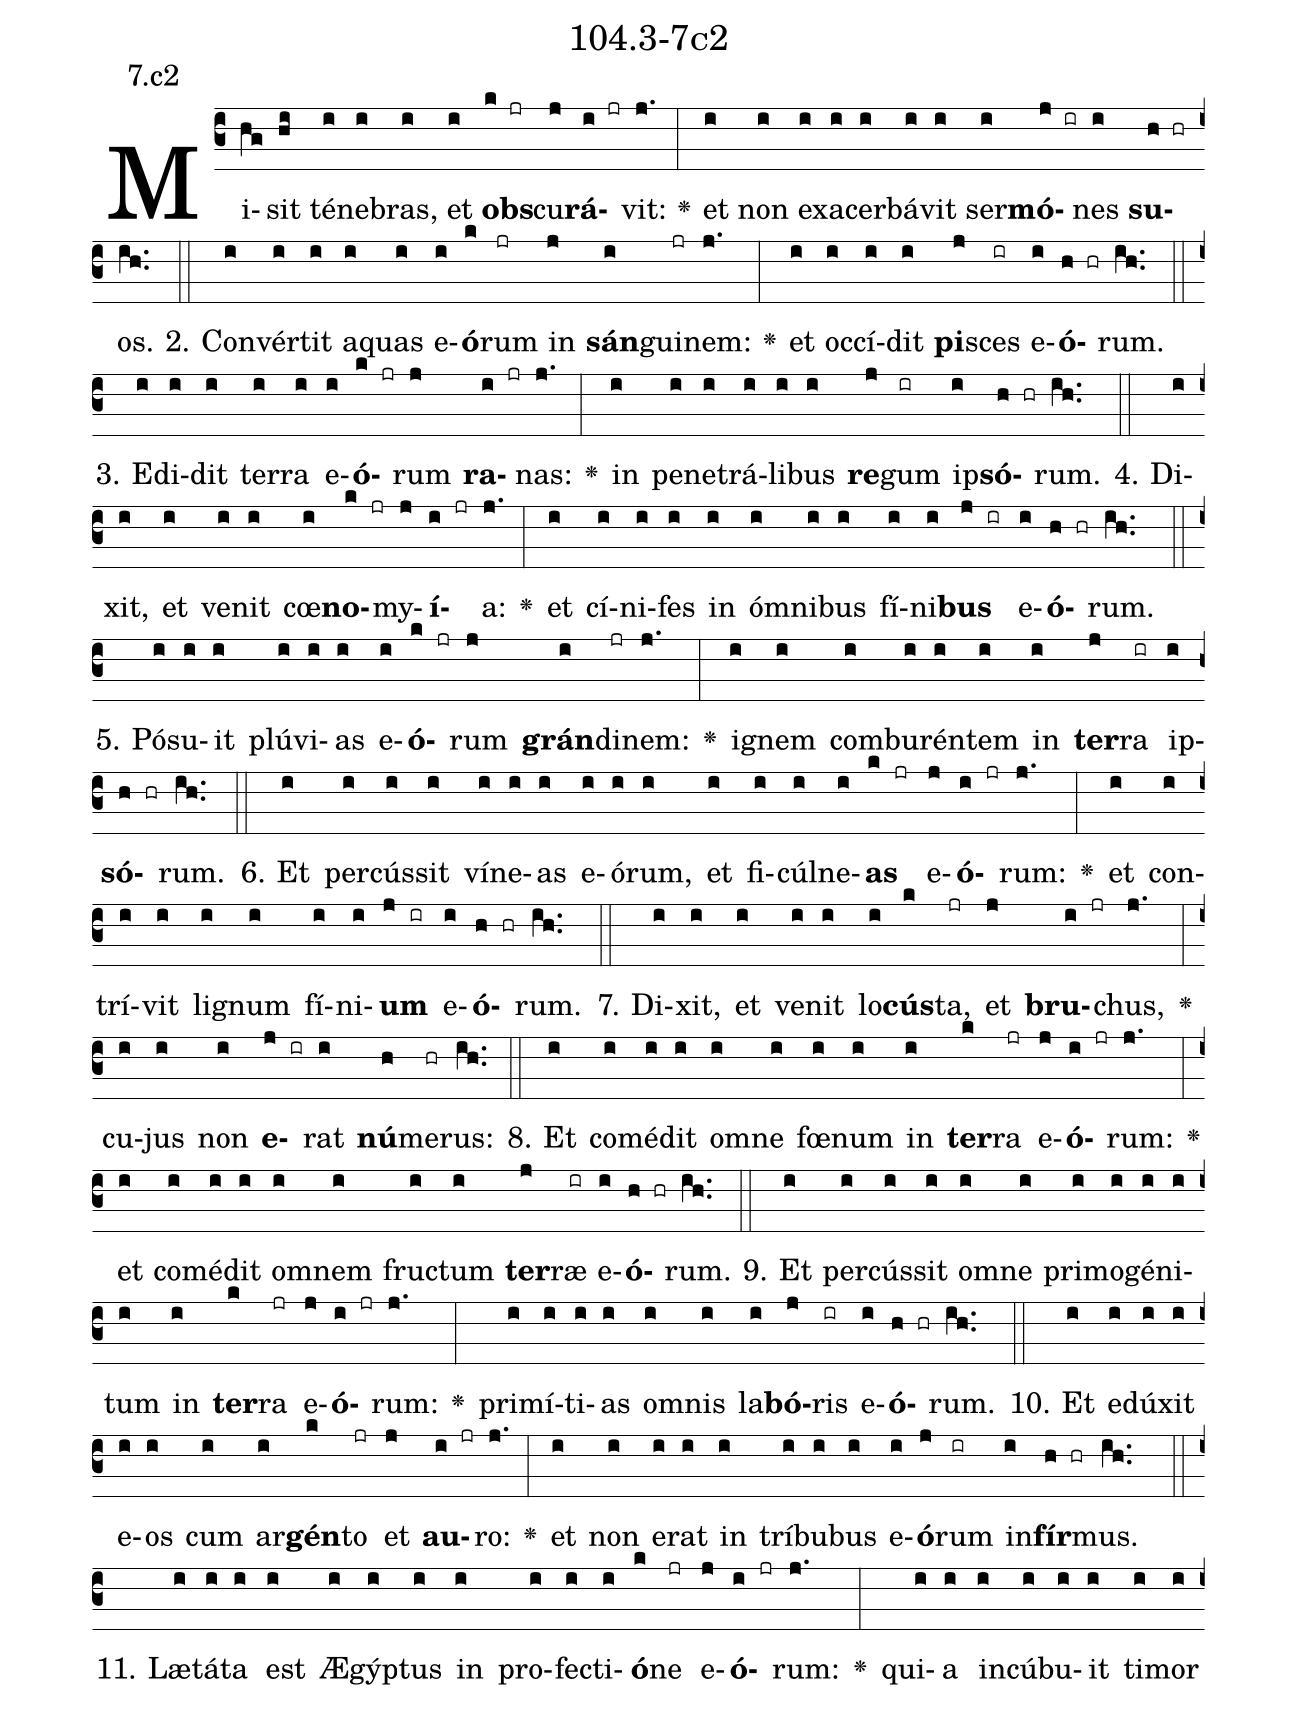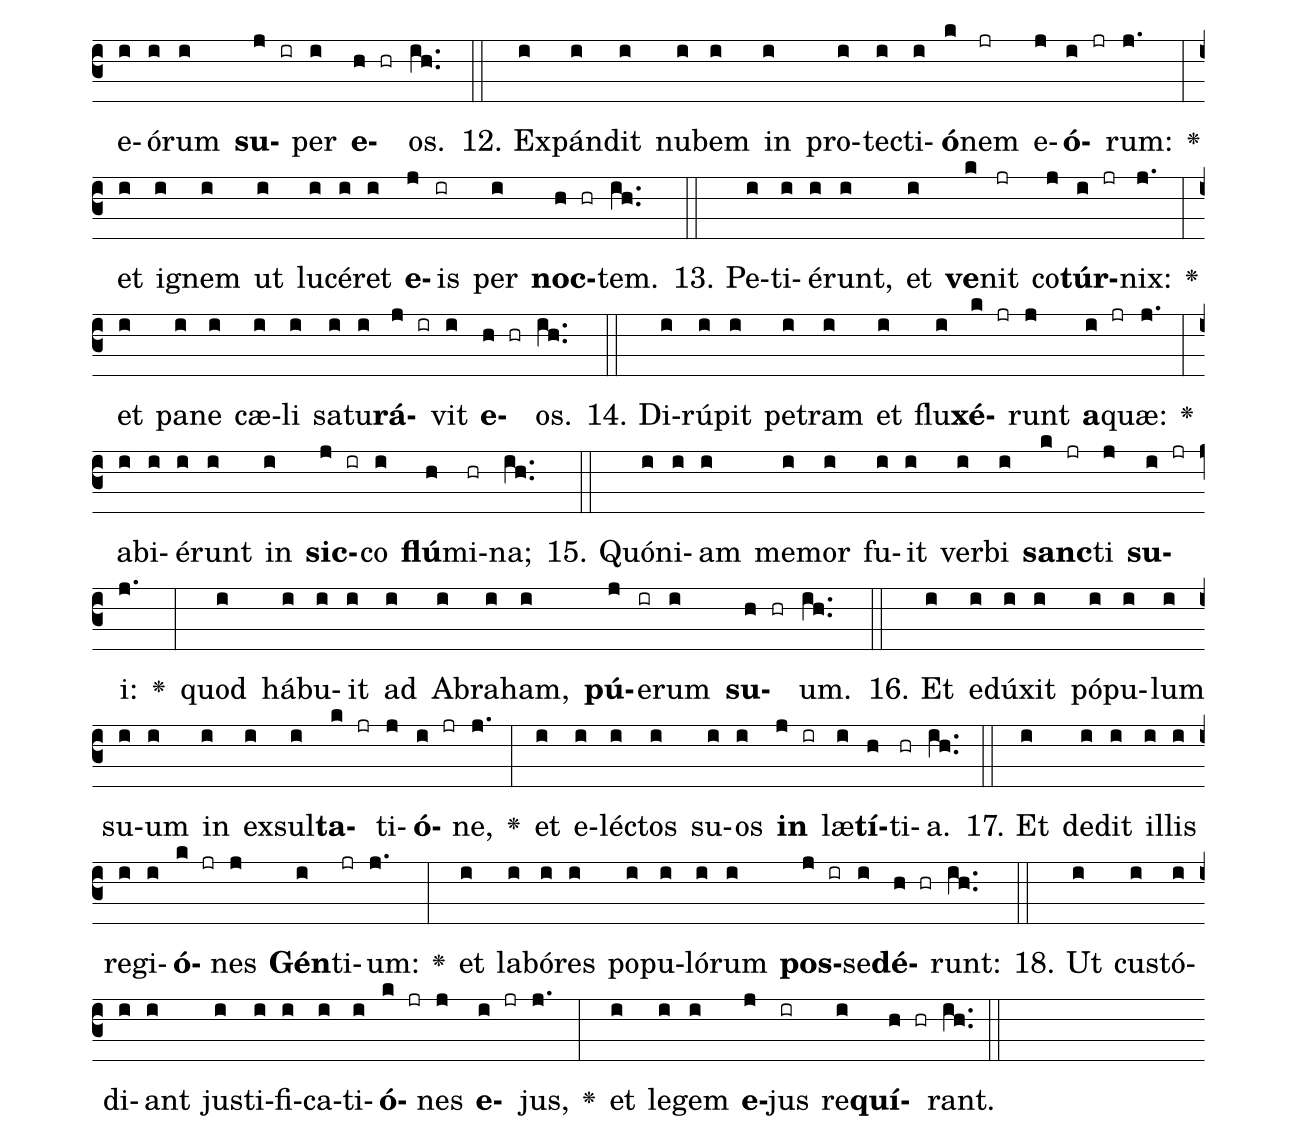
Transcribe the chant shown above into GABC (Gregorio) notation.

name: 104.3-7c2;
annotation: 7.c2;
%%
(c3)Mi(hg)sit(hi) té(i)ne(i)bras,(i) et(i) <b>obs</b>(k jr)cu(j)<b>rá</b>(i jr)vit:(j.) <v>\greheightstar</v>(:) et(i) non(i) ex(i)a(i)cer(i)bá(i)vit(i) ser(i)<b>mó</b>(j ir)nes(i) <b>su</b>(h hr)os.(ih..) (::)
2. Con(i)vér(i)tit(i) a(i)quas(i) e(i)<b>ó</b>(k)rum(jr) in(j) <b>sán</b>(i)gui(jr)nem:(j.) <v>\greheightstar</v>(:) et(i) oc(i)cí(i)dit(i) <b>pi</b>(j)sces(ir) e(i)<b>ó</b>(h hr)rum.(ih..) (::)
3. E(i)di(i)dit(i) ter(i)ra(i) e(i)<b>ó</b>(k jr)rum(j) <b>ra</b>(i jr)nas:(j.) <v>\greheightstar</v>(:) in(i) pe(i)ne(i)trá(i)li(i)bus(i) <b>re</b>(j)gum(ir) ip(i)<b>só</b>(h hr)rum.(ih..) (::)
4. Di(i)xit,(i) et(i) ve(i)nit(i) cœ(i)<b>no</b>(k jr)my(j)<b>í</b>(i jr)a:(j.) <v>\greheightstar</v>(:) et(i) cí(i)ni(i)fes(i) in(i) óm(i)ni(i)bus(i) fí(i)ni(i)<b>bus</b>(j ir) e(i)<b>ó</b>(h hr)rum.(ih..) (::)
5. Pó(i)su(i)it(i) plú(i)vi(i)as(i) e(i)<b>ó</b>(k jr)rum(j) <b>grán</b>(i)di(jr)nem:(j.) <v>\greheightstar</v>(:) i(i)gnem(i) com(i)bu(i)rén(i)tem(i) in(i) <b>ter</b>(j)ra(ir) ip(i)<b>só</b>(h hr)rum.(ih..) (::)
6. Et(i) per(i)cús(i)sit(i) ví(i)ne(i)as(i) e(i)ó(i)rum,(i) et(i) fi(i)cúl(i)ne(i)<b>as</b>(k jr) e(j)<b>ó</b>(i jr)rum:(j.) <v>\greheightstar</v>(:) et(i) con(i)trí(i)vit(i) li(i)gnum(i) fí(i)ni(i)<b>um</b>(j ir) e(i)<b>ó</b>(h hr)rum.(ih..) (::)
7. Di(i)xit,(i) et(i) ve(i)nit(i) lo(i)<b>cús</b>(k)ta,(jr) et(j) <b>bru</b>(i jr)chus,(j.) <v>\greheightstar</v>(:) cu(i)jus(i) non(i) <b>e</b>(j ir)rat(i) <b>nú</b>(h)me(hr)rus:(ih..) (::)
8. Et(i) com(i)é(i)dit(i) om(i)ne(i) fœ(i)num(i) in(i) <b>ter</b>(k)ra(jr) e(j)<b>ó</b>(i jr)rum:(j.) <v>\greheightstar</v>(:) et(i) com(i)é(i)dit(i) om(i)nem(i) fruc(i)tum(i) <b>ter</b>(j)ræ(ir) e(i)<b>ó</b>(h hr)rum.(ih..) (::)
9. Et(i) per(i)cús(i)sit(i) om(i)ne(i) pri(i)mo(i)gé(i)ni(i)tum(i) in(i) <b>ter</b>(k)ra(jr) e(j)<b>ó</b>(i jr)rum:(j.) <v>\greheightstar</v>(:) pri(i)mí(i)ti(i)as(i) om(i)nis(i) la(i)<b>bó</b>(j)ris(ir) e(i)<b>ó</b>(h hr)rum.(ih..) (::)
10. Et(i) e(i)dú(i)xit(i) e(i)os(i) cum(i) ar(i)<b>gén</b>(k)to(jr) et(j) <b>au</b>(i jr)ro:(j.) <v>\greheightstar</v>(:) et(i) non(i) e(i)rat(i) in(i) trí(i)bu(i)bus(i) e(i)<b>ó</b>(j)rum(ir) in(i)<b>fír</b>(h hr)mus.(ih..) (::)
11. Læ(i)tá(i)ta(i) est(i) Æ(i)gýp(i)tus(i) in(i) pro(i)fec(i)ti(i)<b>ó</b>(k)ne(jr) e(j)<b>ó</b>(i jr)rum:(j.) <v>\greheightstar</v>(:) qui(i)a(i) in(i)cú(i)bu(i)it(i) ti(i)mor(i) e(i)ó(i)rum(i) <b>su</b>(j ir)per(i) <b>e</b>(h hr)os.(ih..) (::)
12. Ex(i)pán(i)dit(i) nu(i)bem(i) in(i) pro(i)tec(i)ti(i)<b>ó</b>(k)nem(jr) e(j)<b>ó</b>(i jr)rum:(j.) <v>\greheightstar</v>(:) et(i) i(i)gnem(i) ut(i) lu(i)cé(i)ret(i) <b>e</b>(j)is(ir) per(i) <b>noc</b>(h hr)tem.(ih..) (::)
13. Pe(i)ti(i)é(i)runt,(i) et(i) <b>ve</b>(k)nit(jr) co(j)<b>túr</b>(i jr)nix:(j.) <v>\greheightstar</v>(:) et(i) pa(i)ne(i) cæ(i)li(i) sa(i)tu(i)<b>rá</b>(j ir)vit(i) <b>e</b>(h hr)os.(ih..) (::)
14. Di(i)rú(i)pit(i) pe(i)tram(i) et(i) flu(i)<b>xé</b>(k jr)runt(j) <b>a</b>(i jr)quæ:(j.) <v>\greheightstar</v>(:) ab(i)i(i)é(i)runt(i) in(i) <b>sic</b>(j ir)co(i) <b>flú</b>(h)mi(hr)na;(ih..) (::)
15. Quón(i)i(i)am(i) me(i)mor(i) fu(i)it(i) ver(i)bi(i) <b>sanc</b>(k jr)ti(j) <b>su</b>(i jr)i:(j.) <v>\greheightstar</v>(:) quod(i) há(i)bu(i)it(i) ad(i) A(i)bra(i)ham,(i) <b>pú</b>(j)e(ir)rum(i) <b>su</b>(h hr)um.(ih..) (::)
16. Et(i) e(i)dú(i)xit(i) pó(i)pu(i)lum(i) su(i)um(i) in(i) ex(i)sul(i)<b>ta</b>(k jr)ti(j)<b>ó</b>(i jr)ne,(j.) <v>\greheightstar</v>(:) et(i) e(i)léc(i)tos(i) su(i)os(i) <b>in</b>(j ir) læ(i)<b>tí</b>(h)ti(hr)a.(ih..) (::)
17. Et(i) de(i)dit(i) il(i)lis(i) re(i)gi(i)<b>ó</b>(k jr)nes(j) <b>Gén</b>(i)ti(jr)um:(j.) <v>\greheightstar</v>(:) et(i) la(i)bó(i)res(i) po(i)pu(i)ló(i)rum(i) <b>pos</b>(j ir)se(i)<b>dé</b>(h hr)runt:(ih..) (::)
18. Ut(i) cus(i)tó(i)di(i)ant(i) jus(i)ti(i)fi(i)ca(i)ti(i)<b>ó</b>(k jr)nes(j) <b>e</b>(i jr)jus,(j.) <v>\greheightstar</v>(:) et(i) le(i)gem(i) <b>e</b>(j)jus(ir) re(i)<b>quí</b>(h hr)rant.(ih..) (::)
